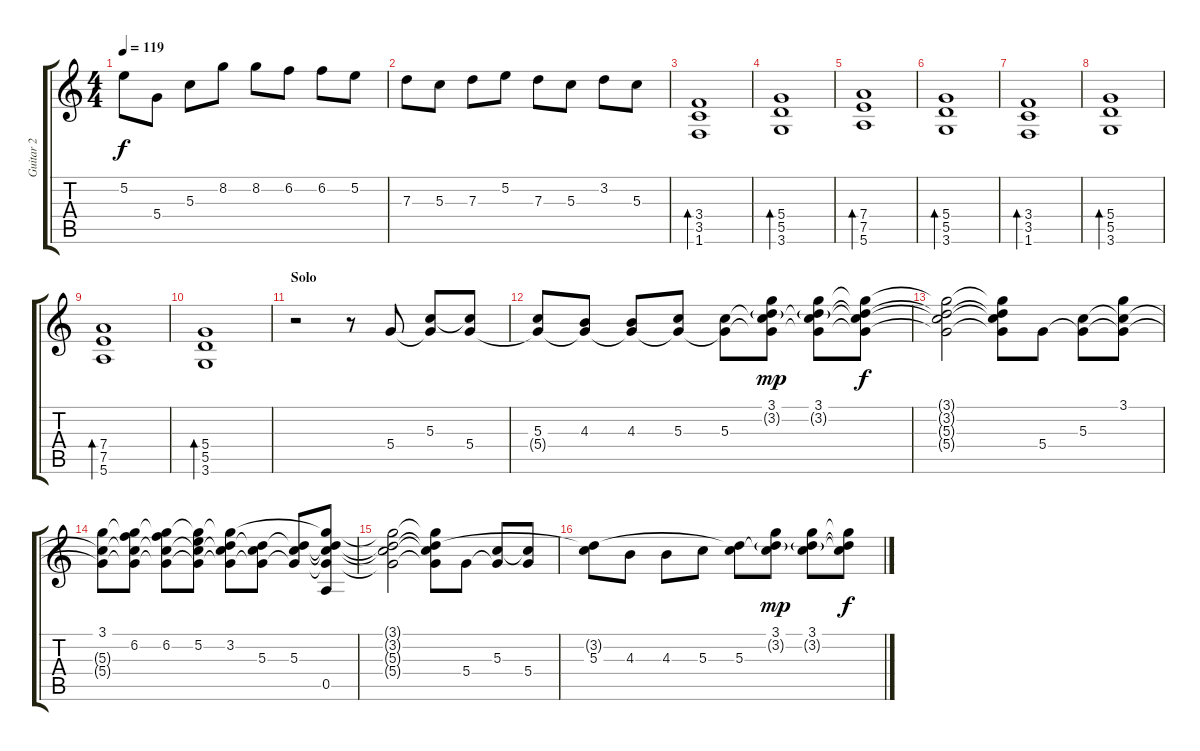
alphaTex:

\track ("Guitar 2" "Guitar 2") {instrument acousticguitarsteel}
\staff {score tabs}
\tuning (E4 B3 G3 D3 A2 E2) {hide}
\ts (4 4)
\tempo 119
\clef g2
\ks c
5.2{t}.8{dy f} 5.4.8 5.3.8 8.2.8 8.2.8 6.2.8 6.2.8 5.2.8 |
7.3.8 5.3.8 7.3.8 5.2.8 7.3.8 5.3.8 3.2.8 5.3.8 |
(3.4 3.5 1.6).1{bd 120} |
(5.4 5.5 3.6).1{bd 120} |
(7.4 7.5 5.6).1{bd 120} |
(5.4 5.5 3.6).1{bd 120} |
(3.4 3.5 1.6).1{bd 120} |
(5.4 5.5 3.6).1{bd 120} |
(7.4 7.5 5.6).1{bd 120} |
(5.4 5.5 3.6).1{bd 120} |
\section ("" "Solo")
r.2 r.8 5.4.8 (5.3 5.4{t}).8 (5.3{t} 5.4).8 |
(5.3 5.4{t}).8 (4.3 5.4{t}).8 (4.3 5.4{t}).8 (5.3 5.4{t}).8 (5.3 5.4{t}).8 (3.1 3.2{g} 5.3{t} 5.4{t}).8{dy mp} (3.1 3.2{g} 5.3{t} 5.4{t}).8 (3.1{t} 3.2{t} 5.3{t} 5.4{t}).8{dy f} |
(3.1{t} 3.2{t} 5.3{t} 5.4{t}).2 (3.1{t} 3.2{t} 5.3{t} 5.4{t}).8 5.4.8 (5.3 5.4{t}).8 (3.1 5.3{t} 5.4{t}).8 |
(3.1 5.3{t} 5.4{t}).8 (3.1{t} 6.2 5.3{t} 5.4{t}).8 (3.1{t} 6.2 5.3{t} 5.4{t}).8 (3.1{t} 5.2 5.3{t} 5.4{t}).8 (3.1{t} 3.2 5.3{t} 5.4{t}).8 (3.2{t} 5.3 5.4{t}).8 (3.2{t} 5.3 5.4{t}).8 (3.1{t} 3.2{t} 5.3{t} 5.4{t} 0.5).8 |
(3.1{t} 3.2{t} 5.3{t} 5.4{t}).2 (3.1{t} 3.2{t} 5.3{t} 5.4{t}).8 5.4.8 (5.3 5.4{t}).8 (5.3{t} 5.4).8 |
(3.2{t} 5.3).8 4.3.8 4.3.8 5.3.8 (3.2{t} 5.3).8 (3.1 3.2{g} 5.3{t}).8{dy mp} (3.1 3.2{g} 5.3{t}).8 (3.1{t} 3.2{t} 5.3{t}).8{dy f}
